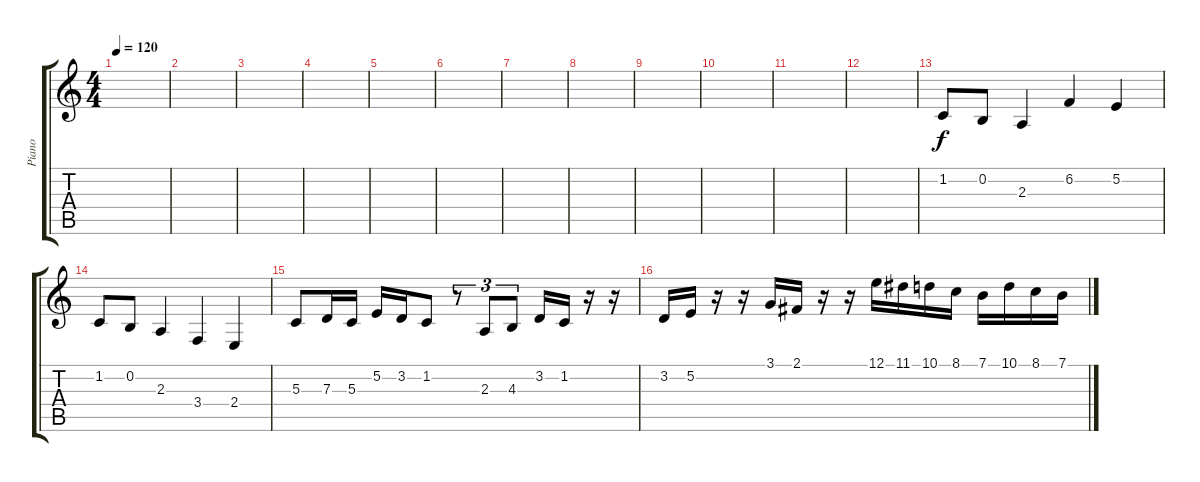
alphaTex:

\track ("Piano" "Piano") {instrument acousticgrandpiano}
\staff {score tabs}
\tuning (E4 B3 G3 D3 A2 E2) {hide}
\ts (4 4)
\tempo 120
\clef g2
\ks c
|
|
|
|
|
|
|
|
|
|
|
|
1.2.8 0.2.8 2.3.4 6.2.4 5.2.4 |
1.2.8 0.2.8 2.3.4 3.4.4 2.4.4 |
5.3.8 7.3.16 5.3.16 5.2.16 3.2.16 1.2.8 r.8{tu (3 2)} 2.3.8{tu (3 2)} 4.3.8{tu (3 2)} 3.2.16 1.2.16 r.16 r.16 |
3.2.16 5.2.16 r.16 r.16 3.1.16 2.1.16 r.16 r.16 12.1.16 11.1.16 10.1.16 8.1.16 7.1.16 10.1.16 8.1.16 7.1.16
